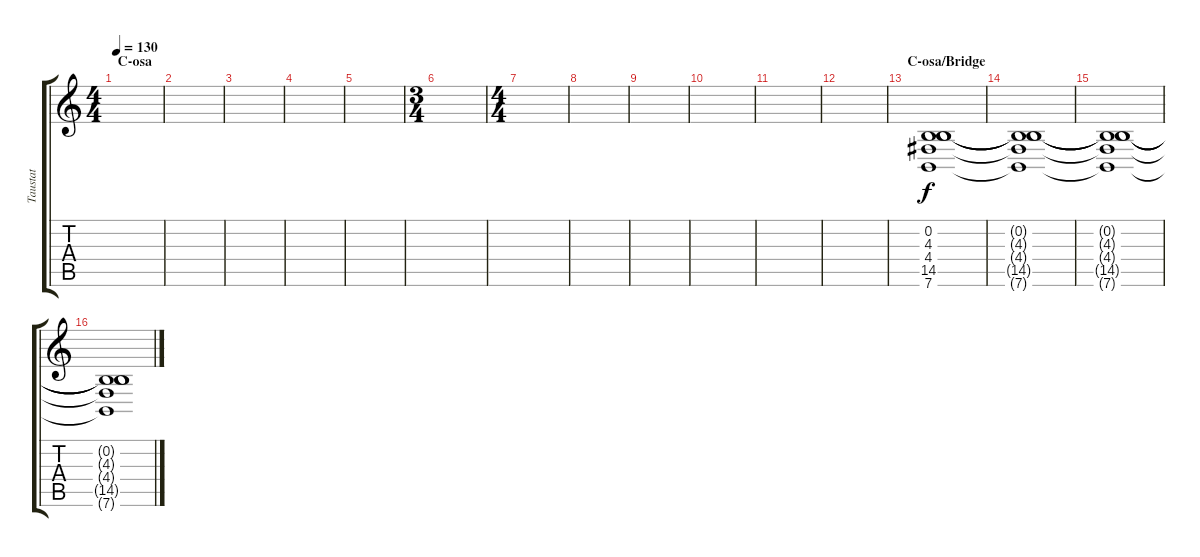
\track ("Taustat" "Taustat") {instrument pad5bowed}
\staff {score tabs}
\tuning (E4 B3 G3 D3 A2 E2) {hide}
\ts (4 4)
\section ("" "C-osa")
\tempo 130
\clef g2
\ks c
|
|
|
|
|
\ts (3 4)
|
\ts (4 4)
|
|
|
|
|
|
\section ("" "C-osa/Bridge")
(0.2 4.3 4.4 14.5 7.6).1 |
(0.2{t} 4.3{t} 4.4{t} 14.5{t} 7.6{t}).1 |
(0.2{t} 4.3{t} 4.4{t} 14.5{t} 7.6{t}).1 |
(0.2{t} 4.3{t} 4.4{t} 14.5{t} 7.6{t}).1
